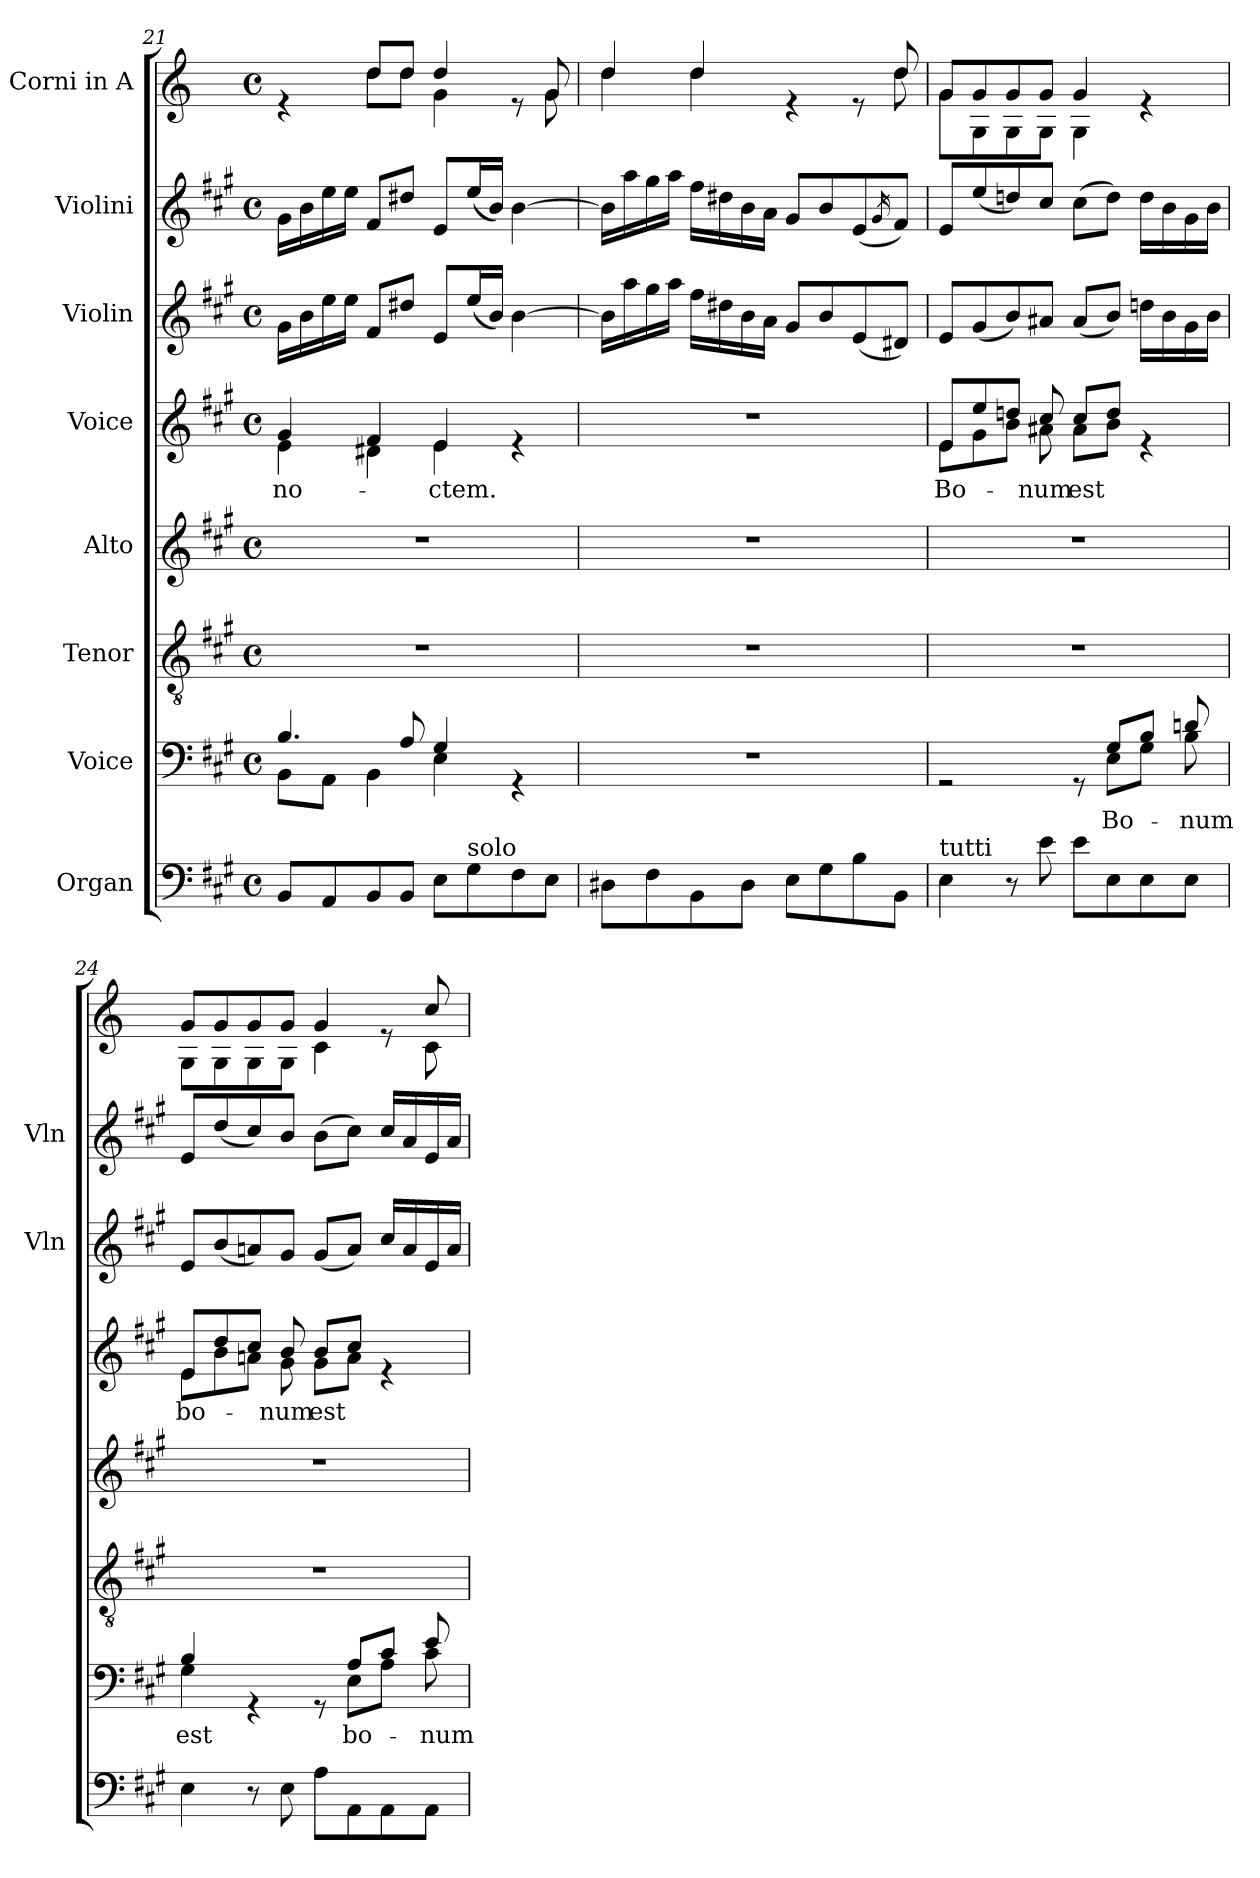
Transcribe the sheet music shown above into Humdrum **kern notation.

**kern	**kern	**text	**kern	**kern	**kern	**text	**kern	**kern	**kern
*part8	*part7	*part7	*part6	*part5	*part4	*part4	*part3	*part2	*part1
*staff8	*staff7	*staff7	*staff6	*staff5	*staff4	*staff4	*staff3	*staff2	*staff1
*I"Organ	*I"Voice	*	*I"Tenor	*I"Alto	*I"Voice	*	*I"Violin	*I"Violini	*I"Corni in A
*	*	*	*	*	*	*	*I'Vln	*I'Vln	*
*clefF4	*clefF4	*	*clefGv2	*clefG2	*clefG2	*	*clefG2	*clefG2	*clefG2
*	*	*	*	*	*	*	*	*	*ITrd2c3
*k[f#c#g#]	*k[f#c#g#]	*	*k[f#c#g#]	*k[f#c#g#]	*k[f#c#g#]	*	*k[f#c#g#]	*k[f#c#g#]	*k[f#c#g#]
*M4/4	*M4/4	*	*M4/4	*M4/4	*M4/4	*	*M4/4	*M4/4	*M4/4
*met(c)	*met(c)	*	*met(c)	*met(c)	*met(c)	*	*met(c)	*met(c)	*met(c)
=21	=21	=21	=21	=21	=21	=21	=21	=21	=21
*	*^	*	*	*	*	*	*	*	*
!	!	!	!	!	!	!	!LO:LY:b	!	!	!
*	*	*	*	*	*	*^	*	*	*	*^
8BB/L	4.B/	8BB\L	.	1r	1r	4g#/	4e\	no-	16g#\LL	16g#\LL	4re	4ryy
.	.	.	.	.	.	.	.	.	16b\	16b\	.	.
8AA/	.	8AA\J	.	.	.	.	.	.	16ee\	16ee\	.	.
.	.	.	.	.	.	.	.	.	16ee\JJ	16ee\JJ	.	.
8BB/	.	4BB\	.	.	.	4f#/	4d#X\	.	8f#/L	8f#/L	8b/L	8b\L
8BB/J	8A/	.	.	.	.	.	.	.	8dd#X/J	8dd#X/J	8b/J	8b\J
!	!	!	!	!	!	!	!	!LO:LY:b	!	!	!	!
8E\L	4G#/	4E\	.	.	.	4e/	4e\	-ctem.	8e/L	8e/L	4b/	4e\
!LO:TX:a:t=solo	!	!	!	!	!	!	!	!	!	!	!	!
8G#\	.	.	.	.	.	.	.	.	(16ee/L	(16ee/L	.	.
.	.	.	.	.	.	.	.	.	16b/JJ)	16b/JJ)	.	.
8F#\	4rGG	4ryy	.	.	.	4re	4ryy	.	[4b\	[4b\	8re	8ryy
8E\J	.	.	.	.	.	.	.	.	.	.	8e/	8e\
*	*v	*v	*	*	*	*v	*v	*	*	*	*	*
=22	=22	=22	=22	=22	=22	=22	=22	=22	=22	=22
8D#X\L	1r	.	1r	1r	1r	.	16b\LL]	16b\LL]	4b/	4b\
.	.	.	.	.	.	.	16aa\	16aa\	.	.
8F#\	.	.	.	.	.	.	16gg#\	16gg#\	.	.
.	.	.	.	.	.	.	16aa\JJ	16aa\JJ	.	.
8BB\	.	.	.	.	.	.	16ff#\LL	16ff#\LL	4b/	4b\
.	.	.	.	.	.	.	16dd#X\	16dd#X\	.	.
8D#\J	.	.	.	.	.	.	16b\	16b\	.	.
.	.	.	.	.	.	.	16a\JJ	16a\JJ	.	.
8E\L	.	.	.	.	.	.	8g#/L	8g#/L	4re	4.ryy
8G#\	.	.	.	.	.	.	8b/	8b/	.	.
8B\	.	.	.	.	.	.	(8e/	(8e/	8re	.
.	.	.	.	.	.	.	.	16qg#/	.	.
8BB\J	.	.	.	.	.	.	8d#X/J)	8f#/J)	8b/	8b\
!!LO:LB:g=z	!!
=23	=23	=23	=23	=23	=23	=23	=23	=23	=23	=23
*	*^	*	*	*	*	*	*	*	*	*
!LO:TX:a:t=tutti	!	!	!	!	!	!	!	!	!	!	!
!	!	!	!	!	!	!	!LO:LY:b	!	!	!	!
*	*	*	*	*	*	*^	*	*	*	*	*
4E\	2rGG	8ryy	.	1r	1r	8e/L	8e\L	Bo-	8e/L	8e/L	8e/L	8e\L
*	*v	*v	*	*	*	*	*	*	*	*	*	*
.	.	.	.	.	8ee/	8g#\	.	(8g#/	(8ee/	8e/	8E\
8r	.	.	.	.	8ddn/J	8b\J	.	8b/)	8ddn/)	8e/	8E\
!	!	!	!	!	!	!	!LO:LY:b	!	!	!	!
8e\	.	.	.	.	8cc#/	8a#X\	-num	8a#X/J	8cc#/J	8e/J	8E\J
!	!	!	!	!	!	!	!LO:LY:b	!	!	!	!
8e\L	8rGG	.	.	.	8cc#/L	8a#\L	est	(8a#/L	(8cc#\L	4e/	4E\
*	*^	*	*	*	*	*	*	*	*	*	*
!	!	!	!LO:LY:b	!	!	!	!	!	!	!	!	!
8E\	8G#/L	8E\L	Bo-	.	.	8dd/J	8b\J	.	8b/J)	8dd\J)	.	.
8E\	8B/J	8G#\J	.	.	.	4re	4ryy	.	16ddn\LL	16dd\LL	4re	4ryy
.	.	.	.	.	.	.	.	.	16b\	16b\	.	.
!	!	!	!LO:LY:b	!	!	!	!	!	!	!	!	!
8E\J	8dn/	8B\	-num	.	.	.	.	.	16g#\	16g#\	.	.
.	.	.	.	.	.	.	.	.	16b\JJ	16b\JJ	.	.
=24	=24	=24	=24	=24	=24	=24	=24	=24	=24	=24	=24	=24
!	!	!	!LO:LY:b	!	!	!	!	!LO:LY:b	!	!	!	!
4E\	4B/	4G#\	est	1r	1r	8e/L	8e\L	bo-	8e/L	8e/L	8e/L	8E\L
.	.	.	.	.	.	8dd/	8b\	.	(8b/	(8dd/	8e/	8E\
8r	4rGG	4.ryy	.	.	.	8cc#/J	8an\J	.	8an/)	8cc#/)	8e/	8E\
!	!	!	!	!	!	!	!	!LO:LY:b	!	!	!	!
8E\	.	.	.	.	.	8b/	8g#\	-num	8g#/J	8b/J	8e/J	8E\J
!	!	!	!	!	!	!	!	!LO:LY:b	!	!	!	!
8A\L	8rGG	.	.	.	.	8b/L	8g#\L	est	(8g#/L	(8b\L	4e/	4A\
!	!	!	!LO:LY:b	!	!	!	!	!	!	!	!	!
8AA\	8A/L	8E\L	bo-	.	.	8cc#/J	8a\J	.	8a/J)	8cc#\J)	.	.
8AA\	8c#/J	8A\J	.	.	.	4re	4ryy	.	16cc#/LL	16cc#/LL	8re	8ryy
.	.	.	.	.	.	.	.	.	16a/	16a/	.	.
!	!	!	!LO:LY:b	!	!	!	!	!	!	!	!	!
8AA\J	8e/	8c#\	-num	.	.	.	.	.	16e/	16e/	8a/	8A\
.	.	.	.	.	.	.	.	.	16a/JJ	16a/JJ	.	.
*	*v	*v	*	*	*	*v	*v	*	*	*	*v	*v
=	=	=	=	=	=	=	=	=	=
*-	*-	*-	*-	*-	*-	*-	*-	*-	*-
